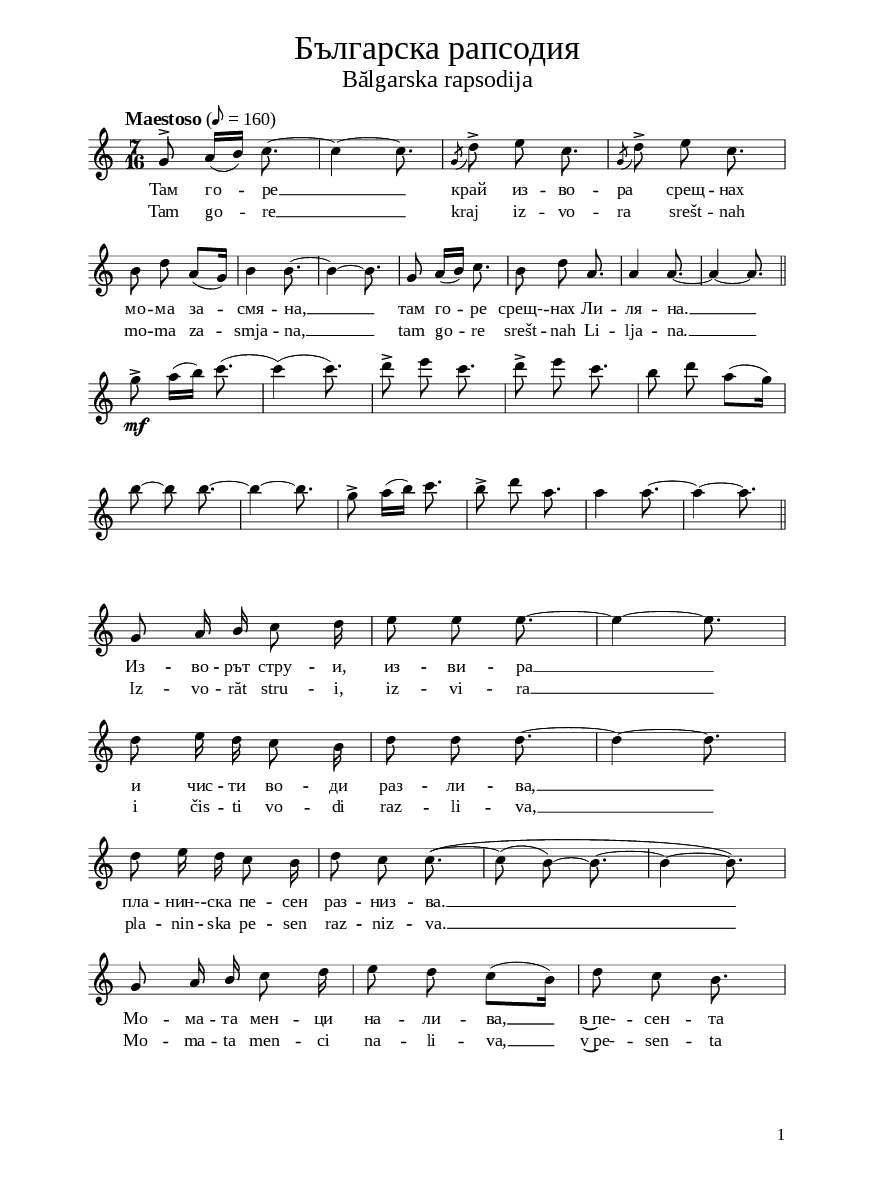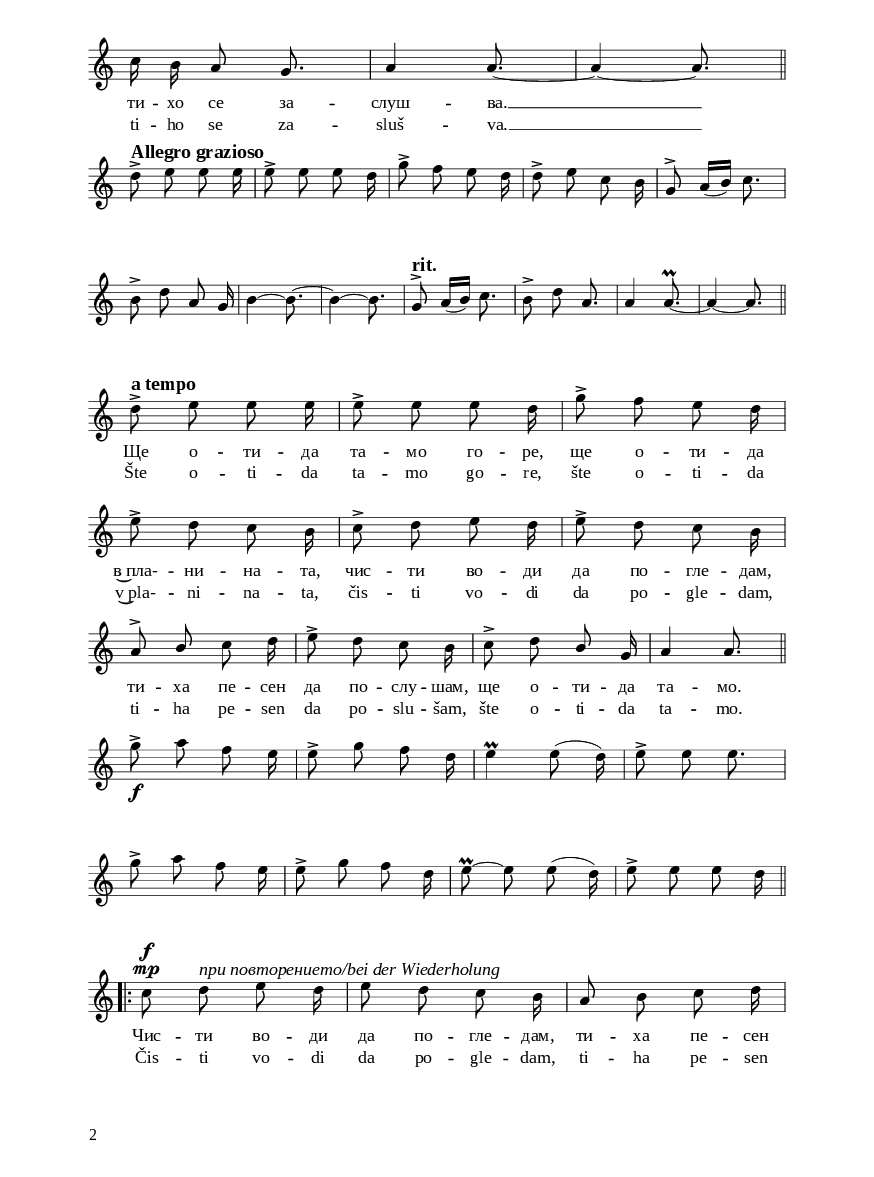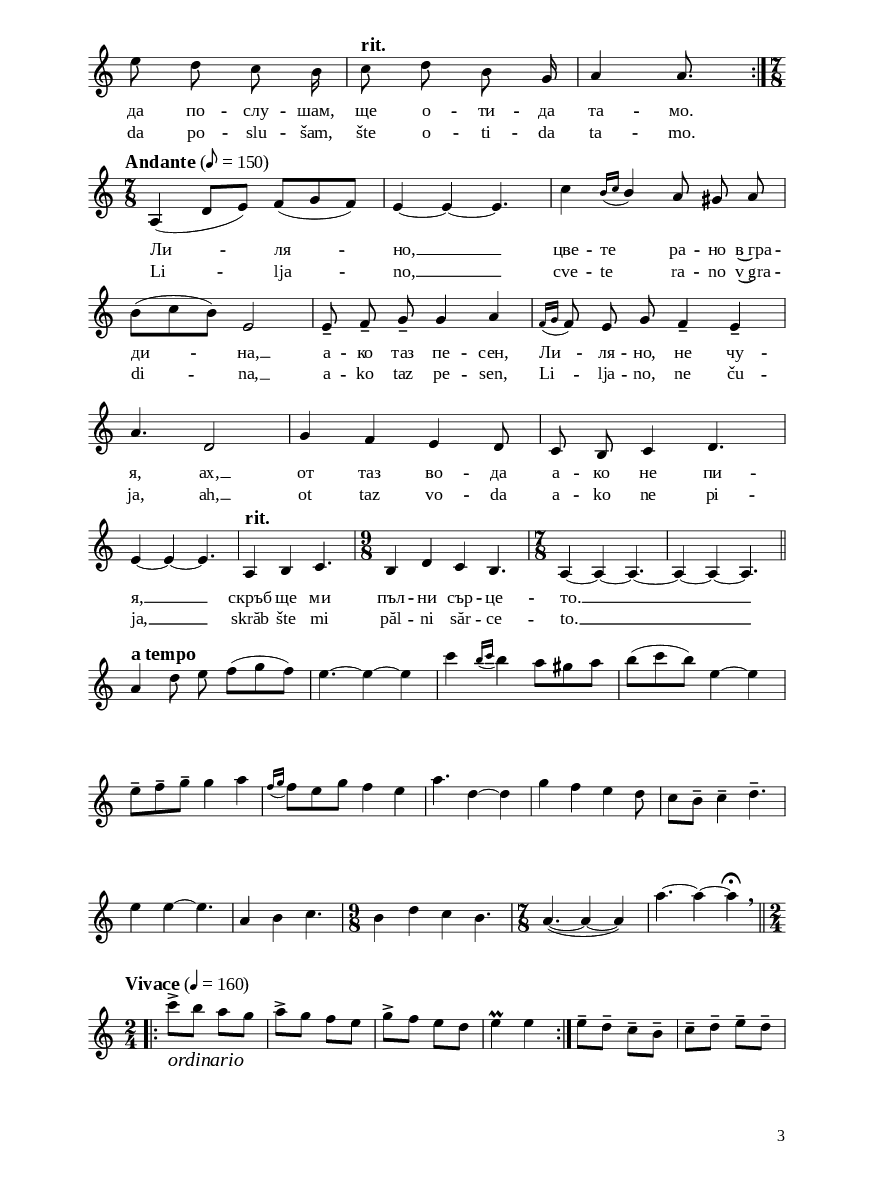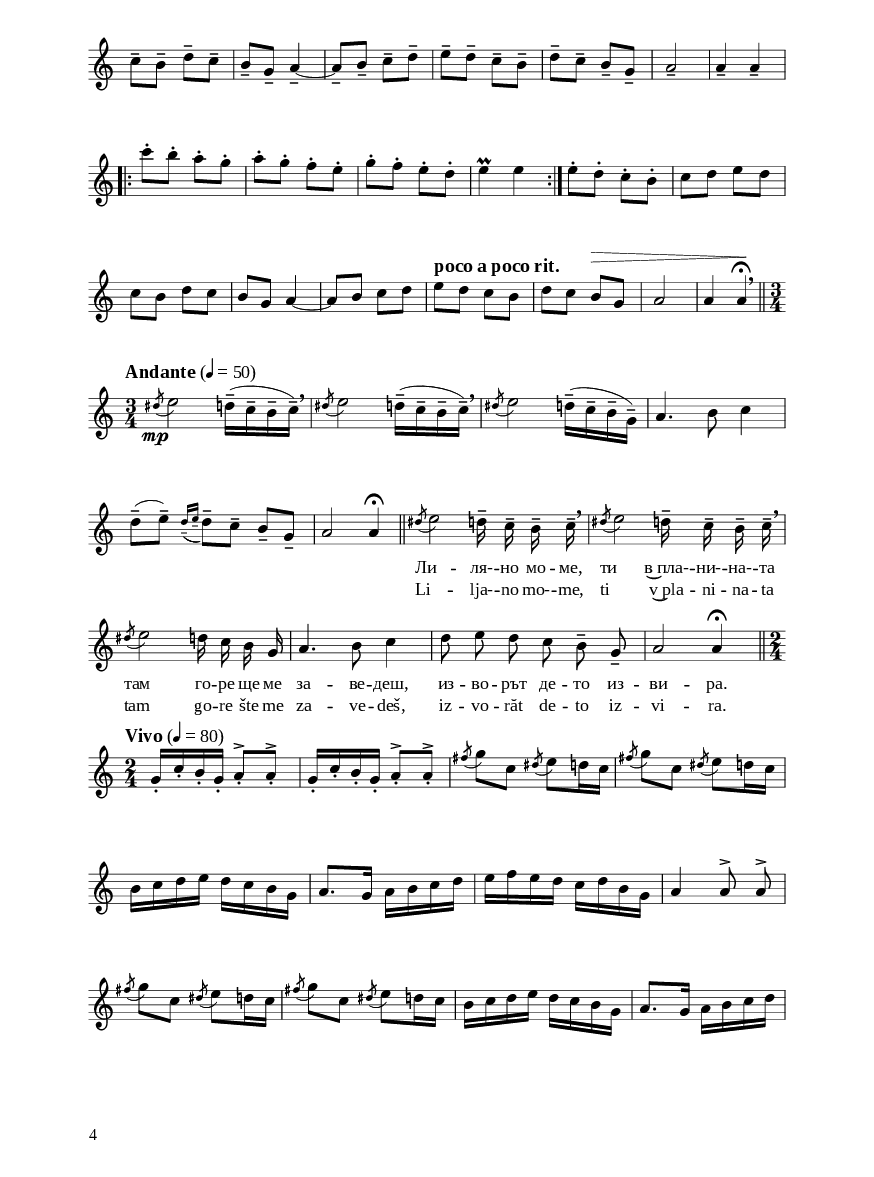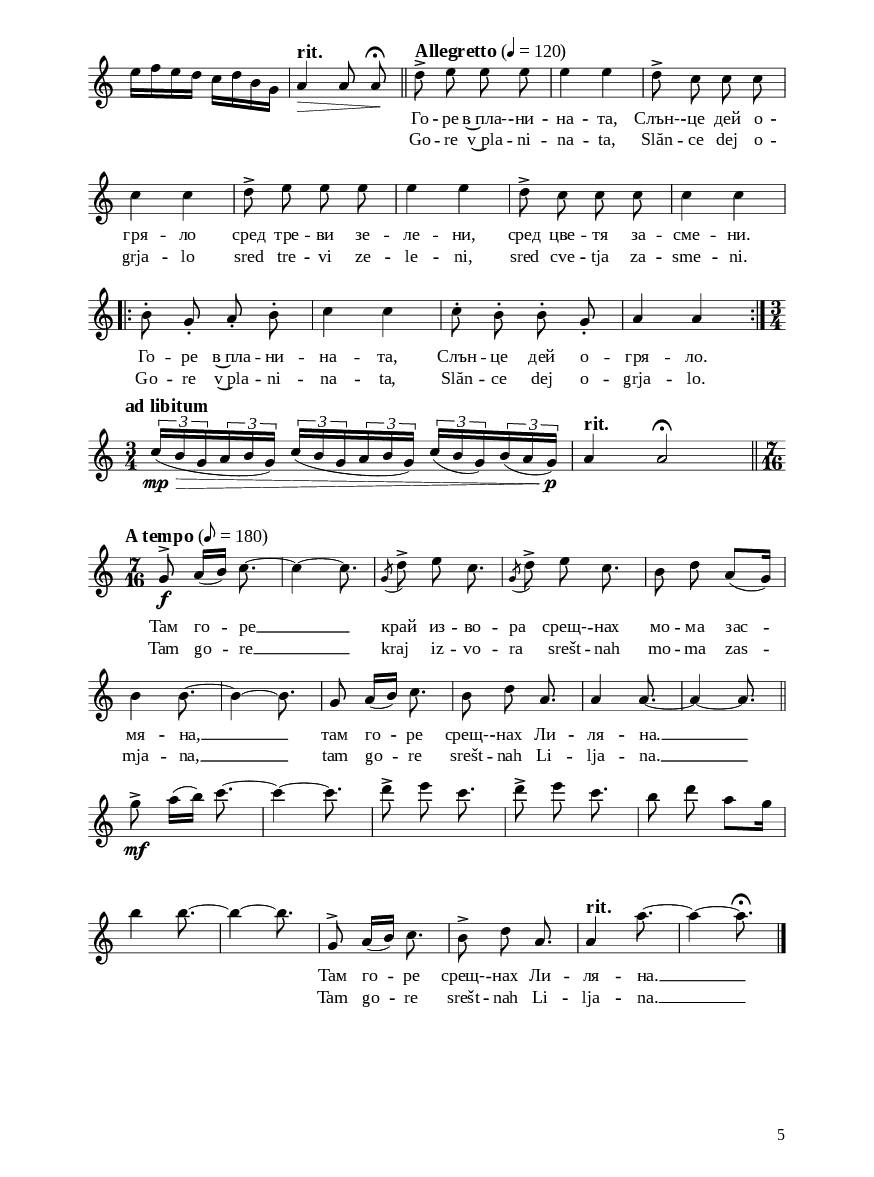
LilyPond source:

\version "2.24.3"

\include "include/globals.ily"

\bookpart {
  \label #'ref146
  \tocItem \markup "Българска рапсодия – Bălgarska rapsodija"
  \paper {
    print-all-headers = ##t
    print-page-number = ##t
    print-first-page-number = ##t

    % put page numbers on the bottom
    oddHeaderMarkup = \markup ""
    evenHeaderMarkup = \markup ""
    oddFooterMarkup = \markup
    \fill-line {
      ""
      \if \should-print-page-number \fromproperty #'page:page-number-string
    }
    evenFooterMarkup = \markup
    \fill-line {
      \if \should-print-page-number \fromproperty #'page:page-number-string
      ""
    }

    left-margin = 1.5\cm
    right-margin = 1.5\cm
    top-margin = 1.2\cm
    bottom-margin = 1.0\cm
    ragged-bottom = ##t % do not spread the staves to fill the whole vertical space

    % change distance between staves
    system-system-spacing =
    #'((basic-distance . 16)
       (minimum-distance . 8)
       (padding . 2)
       (stretchability . 12))
  }

  \header {
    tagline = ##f
  }
  \score {
    \include "include/score-layout.ily"

    \new Voice \relative c' {
      \clef treble
      \key c \major
      \time 7/16
      \tempoFunc "Maestoso" 8 "160"
      \autoBeamOff
      g'8^\accent a16([b]) c8. ~ | \noBreak
      c4 ~ c8. | \noBreak
      \acciaccatura {g8} d'^\accent e c8. | \noBreak
      \acciaccatura {g8} d'^\accent e c8. | \break
      b8 d a([g16]) | \noBreak

      b4 b8. ~| b4 ~ b8. | \noBreak
      g8 a16([b]) c8. | \noBreak
      b8 d a8. | \noBreak
      a4 a8. ~ | a4 ~ a8. | \bar "||" \break

      g'8\accent_\mf a16[(b)] c8.( | \noBreak
      c4)(c8.) | \noBreak
      d8\accent e c8. | \noBreak
      d8\accent e c8. | \noBreak
      b8 d a([g16]) | \break
      b8 ~ b8 b8. ~ | \noBreak
      b4 ~ b8. | \noBreak
      g8 \accent a16 ([b]) c8. | \noBreak
      b8\accent d a8. | \noBreak
      a4 a8. ~ | \noBreak
      a4 ~ a8. | \bar "||" \break

      g,8 a16 \stemUp b \stemNeutral c8 d16 | \noBreak
      e8 e e8. ~ | \noBreak
      e4 ~ e8. | \break
      d8 e16 d16 c8 b16 | \noBreak
      d8 d d8. ~ | \noBreak

      d4 ~ d8. | \break

      d8 e16 d16 c8 b16 | \noBreak
      d8 c8  c8. ~ \( |\noBreak
      c8 ( b) ~ b8. ~ | \noBreak
      b4 ~ b8. \) | \break
      g8 a16 \stemUp b \stemNeutral c8 d16 | \noBreak
      e8 d c8([b16]) | \noBreak

      d8 c b8. | \break
      c16 b a8 g8. | \noBreak
      a4 a8. ~| \noBreak
      a4 ~ a8. | \bar "||" \break
      \tempo "Allegro grazioso" d8^\accent e e e16 | \noBreak
      e8^\accent e e d16 | \noBreak

      g8^\accent f e d16 | \noBreak
      d8^\accent e c b16 | \noBreak
      g8^\accent a16([b]) c8. | \break
      b8^\accent d a g16 | \noBreak
      b4~ b8. ~ | \noBreak
      b4 ~ b8. | \noBreak
      \tempo "rit." g8^\accent a16([b]) c8. | \noBreak

      b8^\accent d a8. | \noBreak
      a4 a8.\prall ~ | \noBreak
      a4 ~ a8. | \bar "||" \break
      \tempo "a tempo" d8\accent e e e16 | \noBreak
      e8\accent e e d16 | \noBreak
      g8\accent f e d16 | \break

      e8\accent d c b16 | \noBreak
      c8\accent d e d16 | \noBreak
      e8\accent d c b16 | \break
      a8^\accent \stemUp b \stemNeutral c d16 | \noBreak

      e8\accent d c b16 | \noBreak
      c8\accent d \stemUp b \stemNeutral g16 | \noBreak
      a4 a8. | \bar "||"  \break
      g'8\f^\accent a f e16 | \noBreak
      e8^\accent g f d16 | \noBreak

      e4 \prall e8 (d16) | \noBreak
      e8^\accent e e8. | \break
      g8^\accent a f e16 | \noBreak
      e8^\accent g f d16 | \noBreak
      e8\prall~ e8 e8 (d16) | \noBreak
      e8^\accent e e d16  |  \break

      \bar ".|:-||"
      c8 ^\markup{ \dynamic f } ^\mp d^\markup{ \large \italic{при повторението/bei der Wiederholung} } e d16 | \noBreak
      e8 d c b16 | \noBreak
      a8 b c d16 | \break
      e8 d c b16 | \noBreak
      \tempo "rit." c8 d b g16 | \noBreak
      a4 a8. | \break \bar ":|."

      \time 7/8  \tempoFunc "Andante" 8 "150" a,4 (d8[e]) f8([ g f]) | e4 ~ e4 ~ e4. | \noBreak

      c'4 \acciaccatura{ b16[c] } \stemUp b4 \stemNeutral a8 gis a8 | \break b8([c b])  e,2 |

      e8\tenuto f\tenuto g\tenuto  g4 a4 |  \noBreak

      \acciaccatura {f16[g]}  f8 e g  f4\tenuto e4\tenuto | \break
      a4. d,2 | g4 f e d8 |   c b c4 d4. | \break e4 ~ e4 ~ e4. | \noBreak

      \tempo "rit." a,4 b c4. | \time 9/8 b4 d c b4. | \noBreak
      \time 7/8
      a4 ~ a4 ~ a4. ~ | a4 ~ a4 ~ a4. | \bar "||"  \break
      \tempo "a tempo" a'4  d8 e  f([ g f]) | e4. ~ e4 ~ e4 |  \noBreak

      c'4 \acciaccatura{ b16[c] } b4 a8 [gis  a] | b8 ( [c8 b]) e,4 ~ e4 | \break


      e8\tenuto[f\tenuto g\tenuto] g4 a4 | \noBreak
      \acciaccatura { f16[g] } f8[e g] f4 e | \noBreak

      a4. d,4 ~ d4 | \noBreak
      g4 f e d8 | \noBreak

      c [b\tenuto] c4\tenuto d4.\tenuto| \break e4 e4 ~ e4. |
      a,4 b c4. | \time 9/8 b4 d c b4. | \noBreak
      \time 7/8 a4.~ ( a4 ~ a4) | a'4. ~ a4 ~ a4 \fermata \breathe | \bar "|" \time 2/4 \break    \bar ".|:-||"

      \tempoFunc "Vivace" 4 "160"  c8_\markup{ \huge \italic {ordinario} }\accent[b] a[g] | \noBreak
      a\accent[g] f[e] | \noBreak
      g\accent[f] e[d] | \noBreak
      e4\prall e | \noBreak \bar ":|."

      e8\tenuto[d]\tenuto c\tenuto[b]\tenuto | \noBreak
      c\tenuto[d]\tenuto e\tenuto[d]\tenuto | \break

      c\tenuto[b]\tenuto d\tenuto[c]\tenuto | \noBreak
      b\tenuto[g]\tenuto a4\tenuto~ | \noBreak
      a8\tenuto[b]\tenuto c\tenuto[d]\tenuto | \noBreak
      e\tenuto[d]\tenuto c\tenuto[b]\tenuto | \noBreak
      d\tenuto[c]\tenuto b\tenuto[g]\tenuto | \noBreak
      a2\tenuto | \noBreak
      a4\tenuto a\tenuto | \break \bar ".|:-|"


      c'8\staccato[b]\staccato a\staccato[g]\staccato | \noBreak
      a\staccato[g]\staccato f\staccato[e]\staccato | \noBreak
      g\staccato[f]\staccato e\staccato[d]\staccato | \noBreak
      e4\prall e | \noBreak  \bar ":|."

      e8\staccato[d]\staccato c\staccato[b]\staccato | \noBreak
      c[d] e[d] | \break

      c[b] d[c] | \noBreak
      b[g] a4~ | \noBreak
      a8[b] c[d] | \noBreak
      \tempo "poco a poco rit." e [d] c[b] | \noBreak
      d [c]  b^\>[g]  | \noBreak
      a2 | \noBreak
      a4 a \! \fermata \breathe | \bar "||" \time 3/4 \break

      \tempoFunc "Andante" 4 "50" \acciaccatura { dis8\mp } e2 d16\tenuto([c\tenuto b\tenuto c\tenuto]) \breathe | \noBreak
      \acciaccatura { dis8 } e2 d16\tenuto([c\tenuto  b\tenuto  c\tenuto]) \breathe | \noBreak
      \acciaccatura { dis8 } e2 d16\tenuto([c\tenuto b\tenuto g\tenuto]) | \noBreak
      a4. b8 c4 \break

      d8\tenuto([e\tenuto]) \acciaccatura { d16\tenuto([e\tenuto] } d8\tenuto)[c\tenuto] b\tenuto [g\tenuto] | \noBreak
      a2 a4 \fermata \bar "||" \noBreak
      \acciaccatura { dis8 } e2 d16\tenuto c\tenuto b\tenuto c\tenuto \breathe | \noBreak
      \acciaccatura { dis8 } e2 d16\tenuto c\tenuto b\tenuto c\tenuto  \breathe | \break

      \acciaccatura { dis8 } e2 d16 c b g | \noBreak
      a4. b8 c4 | \noBreak
      d8 e d c b\tenuto g\tenuto | \noBreak
      a2 a4 \fermata | \noBreak \bar "||" \time 2/4 \break

      \tempoFunc "Vivo" 4 "80" g16_\staccato[c_\staccato b_\staccato g_\staccato] a8_\staccato ^\accent[a_\staccato ^\accent] | \noBreak
      g16_\staccato[c_\staccato b_\staccato g_\staccato] a8_\staccato^\accent[a_\staccato^\accent] | \noBreak
      \acciaccatura { fis'8 } g[c,] \acciaccatura { dis } e[d16 c] | \noBreak
      \acciaccatura { fis8 } g[c,] \acciaccatura { dis } e[d16 c] | \break

      b16[c d e] d[c b g] | \noBreak
      a8.[g16] a[b c d] | \noBreak
      e[f e d] c[d b g] | \noBreak
      a4 a8^\accent a^\accent \break

      \acciaccatura { fis'8 } g[c,] \acciaccatura { dis } e[d16 c] | \noBreak
      \acciaccatura { fis8 } g[c,] \acciaccatura { dis } e[d16 c] | \noBreak
      b[c d e] d[c b g] | \noBreak
      a8.[g16] a[b c d] | \break

      e[f e d] c[d b g] | \noBreak
      \tempo "rit." a4\>  a8 a \!  \fermata | \bar "||" \noBreak
      \tempoFunc "Allegretto" 4 "120" d^\accent e e e | \noBreak
      e4 e | \noBreak
      d8^\accent c c c | \break

      c4 c | \noBreak
      d8^\accent e e e | \noBreak
      e4 e | \noBreak
      d8^\accent c c c | \noBreak
      c4 c | \break \bar ".|:-|"
      b8^\staccato g_\staccato a_\staccato b^\staccato | \noBreak
      c4 c | \noBreak
      c8^\staccato b^\staccato b^\staccato g_\staccato | \noBreak
      a4 a |
      \time 3/4 \break \bar ":|."

      %\override TupletBracket.positions = #'(3 . 3)
      \tempo "ad libitum"
      \tuplet 3/2 8 { c16\>\mp([b g a b g]) c16([b g a b g]) c16([b g) b(a g\!\p])  } | \noBreak
      \tempo"rit." a4 a2 \fermata | \bar "||" \time 7/16 \break

      \tempoFunc "A tempo" 8 "180" g8\f^\accent a16([b]) c8.~ | \noBreak
      c4~ c8. | \noBreak
      \acciaccatura { g8 } d'^\accent e c8. | \noBreak
      \acciaccatura { g8 } d'^\accent e c8. | \noBreak
      b8 d a([g16]) | \break
      b4 b8. ~ | b4 ~ b8. |\noBreak
      g8 a16([b]) c8. | \noBreak
      b8 d a8. | \noBreak
      a4 a8. ~ | a4 ~ a8. \bar "||" \break
      g'8\mf\accent a16([b]) c8.~ | \noBreak
      c4~ c8. | \noBreak
      d8\accent e c8. | \noBreak
      d8\accent e c8. | \noBreak
      b8 d a[g16]| \break
      b4 b8. ~ | b4 ~ b8. | \noBreak
      g,8^\accent a16([b]) c8. | \noBreak
      b8^\accent d a8. \tempo "rit." | \noBreak
      a4 a'8. ~ | \noBreak
      a4 ~ a8. \fermata | \bar "|."
    }

    \addlyrics {
      Там го -- ре __ край из -- во -- ра срещ -- нах мо -- ма за --
      смя -- на, __ там го -- ре "срещ-" -- нах Ли -- ля -- на. __ ""
      \repeat unfold 21 { \skip 1 }
      Из -- во -- рът стру -- и, из -- ви -- ра __ и чис -- ти во -- ди раз -- ли -- ва, __
      пла -- "нин-" -- ска пе -- сен раз -- низ -- ва. __
      Mо -- ма -- та мен -- ци на -- ли -- ва, __
      "в~пе-" -- сен -- та ти -- хо се за -- слуш -- ва. __ ""
      \repeat unfold 31 { \skip 1  }
      Ще о -- ти -- да та -- мо го -- ре, ще о -- ти -- да
      "в~пла-" -- ни -- на -- та, чис -- ти во -- ди да по -- гле -- дам, ти -- ха пе -- сен
      да по -- слу -- шам, ще о -- ти -- да та -- мо.
      \repeat unfold 27 { \skip 2 }
      Чис -- ти во -- ди да по -- гле -- дам, ти -- ха пе -- сен да по -- слу -- шам,
      ще о -- ти -- да та -- мо. Ли -- ля -- но, __
      цве -- те ра -- но в~гра -- ди -- на, __ а -- ко таз пе -- сен,
      Ли -- ля -- но, не чу -- я, ах, __ от таз во -- да а -- ко не пи -- я, __
      скръб ще ми пъл -- ни сър -- це -- то. __ ""
      \repeat unfold 97 { \skip 1 }
      Ли -- "ля-" -- но мо -- ме, ти "в~пла-" -- "ни-" -- "на-" -- та
      там го -- ре ще ме за -- ве -- деш, из -- во -- рът де -- то из -- ви -- ра.
      \repeat unfold 30 { \skip 1 }
      Го -- ре "в~пла-" -- ни -- на -- та, "Слън-" -- це дей о --
      гря -- ло сред тре -- ви зе -- ле -- ни, сред цве -- тя за -- сме -- ни.
      Го -- ре в~пла -- ни -- на -- та, Слън -- це дей о -- гря -- ло.
      \repeat unfold 5 { \skip 1 }
      Там го -- ре __ край из -- во -- ра "срещ-" -- нах мо -- ма зас -- мя -- на, __
      там го -- ре "срещ-" -- нах Ли -- ля -- на. __ ""
      \repeat unfold 13 { \skip 1 }
      Там го -- ре "срещ-" -- нах Ли -- ля -- на. __ ""
    }
    \addlyrics {
      Tam go -- re __ kraj iz -- vo -- ra srešt -- nah mo -- ma za --
      smja -- na, __ tam go -- re srešt -- nah Li -- lja -- na. __ ""
      \repeat unfold 21 { \skip 1 }
      Iz -- vo -- răt stru -- i, iz -- vi -- ra __ i čis -- ti vo -- di raz -- li -- va, __
      pla -- nin -- ska pe -- sen raz -- niz -- va. __
      Mo -- ma -- ta men -- ci na -- li -- va, __
      "v~pe-" -- sen -- ta ti -- ho se za -- sluš -- va. __ ""
      \repeat unfold 31 { \skip 1  }
      Šte o -- ti -- da ta -- mo go -- re, šte o -- ti -- da
      "v~pla-" -- ni -- na -- ta, čis -- ti vo -- di da po -- gle -- dam, ti -- ha pe -- sen
      da po -- slu -- šam, šte o -- ti -- da ta -- mo.
      \repeat unfold 27 { \skip 2 }
      Čis -- ti vo -- di da po -- gle -- dam, ti -- ha pe -- sen da po -- slu -- šam,
      šte o -- ti -- da ta -- mo. Li -- lja -- no, __
      cve -- te ra -- no v~gra -- di -- na, __ a -- ko taz pe -- sen,
      Li -- lja -- no, ne ču -- ja, ah, __ ot taz vo -- da a -- ko ne pi -- ja, __
      skrăb šte mi păl -- ni săr -- ce -- to. __ ""
      \repeat unfold 97 { \skip 1 }
      Li -- "lja-" -- no "mo-" -- me, ti v~pla -- ni -- na -- ta
      tam go -- re šte me za -- ve -- deš, iz -- vo -- răt de -- to iz -- vi -- ra.
      \repeat unfold 30 { \skip 1 }
      Go -- re v~pla -- ni -- na -- ta, Slăn -- ce dej o --
      grja -- lo sred tre -- vi ze -- le -- ni, sred cve -- tja za -- sme -- ni.
      Go -- re v~pla -- ni -- na -- ta, Slăn -- ce dej o -- grja -- lo.
      \repeat unfold 5 { \skip 1 }
      Tam go -- re __ kraj iz -- vo -- ra srešt -- nah mo -- ma zas -- mja -- na, __
      tam go -- re srešt -- nah Li -- lja -- na. __ ""
      \repeat unfold 13 { \skip 1 }
      Tam go -- re srešt -- nah Li -- lja -- na. __ ""
    }

    \header {
      title = \titleFunc "Българска рапсодия" "Bălgarska rapsodija"
    }

    \midi{}

  } % score

  \pageBreak
  % include foreign translation(s) of the song
  \version "2.24.4"

\markup \fill-line { \fontsize #deTitleFontSize "Bulgarische Rapsodie" }
\markup \null
\markup \null
\markup \abs-fontsize #10 {
       \fill-line {
  \override #`(baseline-skip . ,deCoupletBaselineSkip)

  \column {

    \line { " "Dort oben bei der Quelle habe ich }

    \line { " "ein lächelndes Mädchen getroffen,}

    \line { " "dort oben habe ich Liljana getroffen.}

    \vspace #0.5

    \line { " "Die Quelle strömt und quillt}

    \line { " "und vergießt das reine Wasser}

    \line { " "und stimmt ein Berglied an.}

    \line { " "Das Mädchen füllt die Kupferkessel}

    \line { " "und lauscht dem Lied.}

     \vspace #0.5

    \line { " "Ich werde dort hinaufgehen,}

    \line { " "ich werde in die Berge gehen,}

    \line { " "damit ich dem reinen Wasser zuschaue }

    \line { " "und dem leisen Lied lausche,}

    \line { " "ich gehe dorthin.}
    \vspace #0.5

    \line { " "Damit ich dem reinen Wasser zuschaue,}

    \line { " "damit ich dem leisen Lied lausche,}

    \line { " " werde ich dorthin gehen.}

    \vspace #0.5

    \line { " "Oh, Liliana, frühe Blume im Garten,}

    \line { " "wenn ich dieses Lied, oh, Liliana, nicht höre, ah,}

    \line { " " wenn ich von diesem Wasser nicht trinke}

    \line { " "wird Gram mein Herz erfüllen.}

  \vspace #0.5

    \line { " "Oh, Liliana, Mädchen,}

    \line { " "du wirst mich dort hinauf ins Gebirge bringen,}

    \line { " "dorthin, wo die Quelle entspringt.}

     \vspace #0.5

    \line { " "Oben im Gebirge,}

    \line { " "wo die Sonne aufgegangen ist,}

    \line { " "zwischen den grünen Gräsern,}

    \line { " "zwischen den lächelnden Blumen.}

    \line { " "Oben im Gebirge,}

    \line { " "wo die Sonne aufgegangen ist.}
    \line { " "Oben im Gebirge,}

    \line { " "wo die Sonne aufgegangen ist.}
   \vspace #0.5

    \line { " "Dort oben bei der Quelle }

    \line { " "traf ich ein lächelndes Mädchen,}

    \line { " "dort oben traf ich Liljana.}

  }
       }
}


} % bookpart
